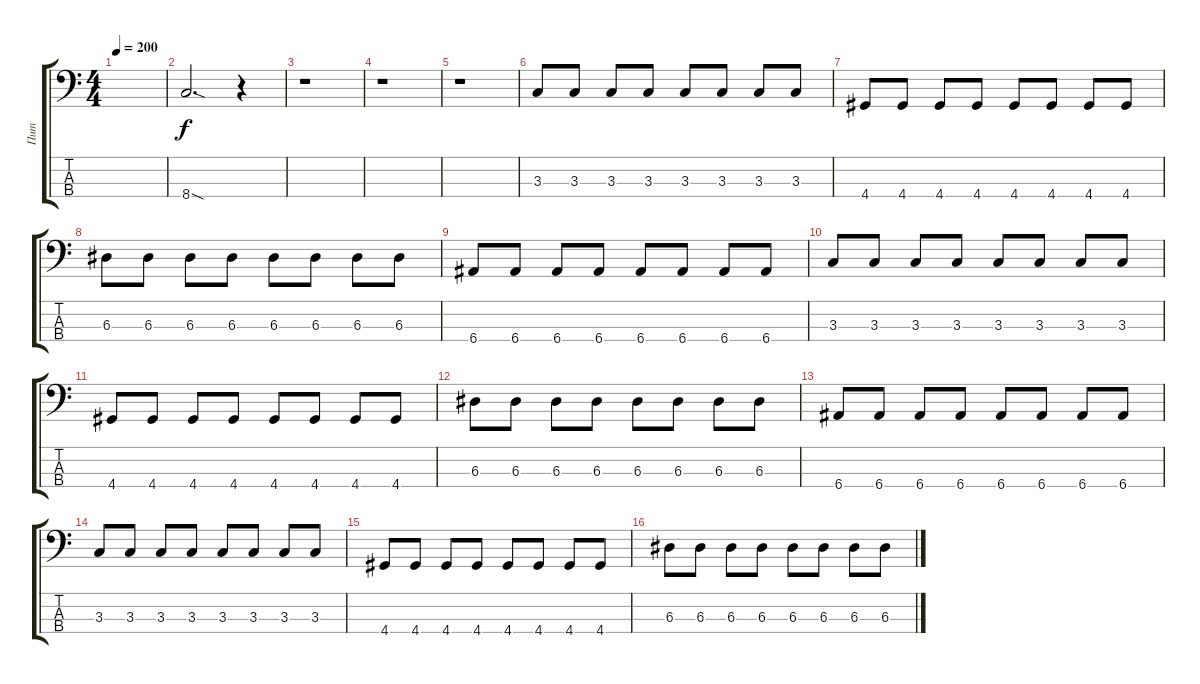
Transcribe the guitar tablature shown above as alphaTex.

\track ("Пит" "Пит") {instrument electricbassfinger}
\staff {score tabs}
\tuning (G2 D2 A1 E1) {hide}
\ts (4 4)
\tempo 200
\clef f4
\ks c
|
8.4{sod}.2{d} r.4 |
r.1 |
r.1 |
r.1 |
3.3.8 3.3.8 3.3.8 3.3.8 3.3.8 3.3.8 3.3.8 3.3.8 |
4.4.8 4.4.8 4.4.8 4.4.8 4.4.8 4.4.8 4.4.8 4.4.8 |
6.3.8 6.3.8 6.3.8 6.3.8 6.3.8 6.3.8 6.3.8 6.3.8 |
6.4.8 6.4.8 6.4.8 6.4.8 6.4.8 6.4.8 6.4.8 6.4.8 |
3.3.8 3.3.8 3.3.8 3.3.8 3.3.8 3.3.8 3.3.8 3.3.8 |
4.4.8 4.4.8 4.4.8 4.4.8 4.4.8 4.4.8 4.4.8 4.4.8 |
6.3.8 6.3.8 6.3.8 6.3.8 6.3.8 6.3.8 6.3.8 6.3.8 |
6.4.8 6.4.8 6.4.8 6.4.8 6.4.8 6.4.8 6.4.8 6.4.8 |
3.3.8 3.3.8 3.3.8 3.3.8 3.3.8 3.3.8 3.3.8 3.3.8 |
4.4.8 4.4.8 4.4.8 4.4.8 4.4.8 4.4.8 4.4.8 4.4.8 |
6.3.8 6.3.8 6.3.8 6.3.8 6.3.8 6.3.8 6.3.8 6.3.8
